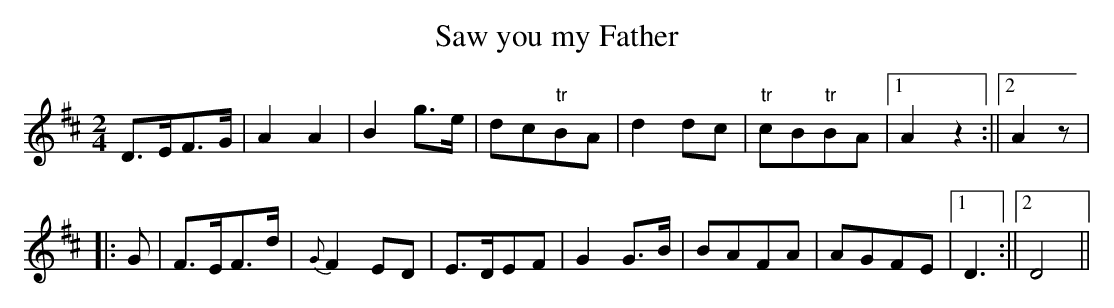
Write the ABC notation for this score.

X:1
T:Saw you my Father
M:2/4
L:1/8
K:D
D>EF>G|A2A2|B2 g>e|dc"tr"BA|d2 dc|"tr"cB"tr"BA|1 A2 z2:||2 A2 z|
|:G|F>EF>d|{G}F2 ED|E>DEF|G2 G>B|BAFA|AGFE|1 D3:||2 D4||
